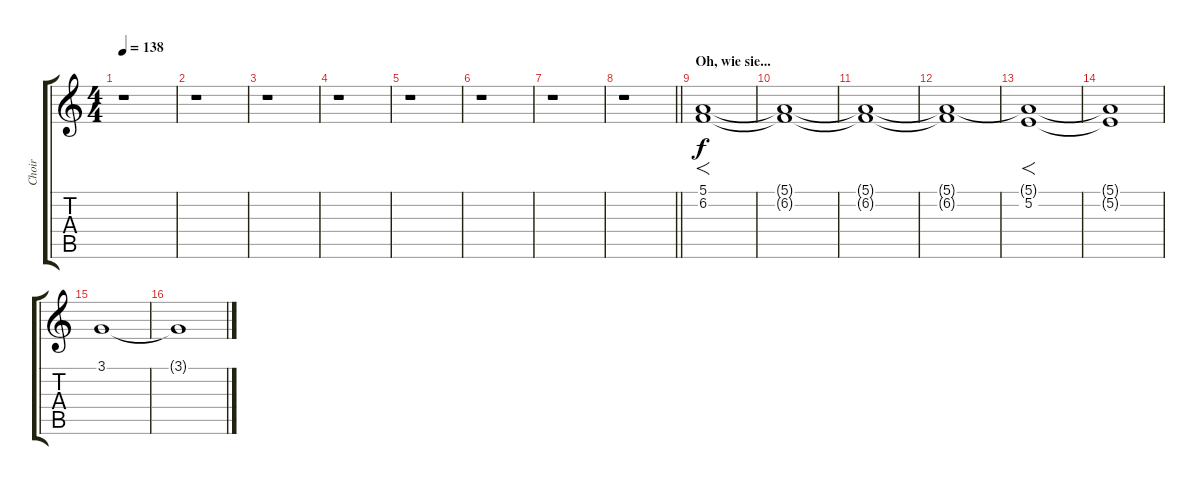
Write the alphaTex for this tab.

\track ("Choir" "Choir") {instrument choiraahs}
\staff {score tabs}
\tuning (E4 B3 G3 D3 A2 E2) {hide}
\ts (4 4)
\tempo 138
\clef g2
\ks c
r.1{dy mf} |
r.1 |
r.1 |
r.1 |
r.1 |
r.1 |
r.1 |
\barLineRight lightlight
r.1 |
\section ("" "Oh, wie sie...")
(5.1 6.2).1{f dy f} |
(5.1{t} 6.2{t}).1 |
(5.1{t} 6.2{t}).1 |
(5.1{t} 6.2{t}).1 |
(5.1{t} 5.2).1{f} |
(5.1{t} 5.2{t}).1 |
3.1.1 |
3.1{t}.1
